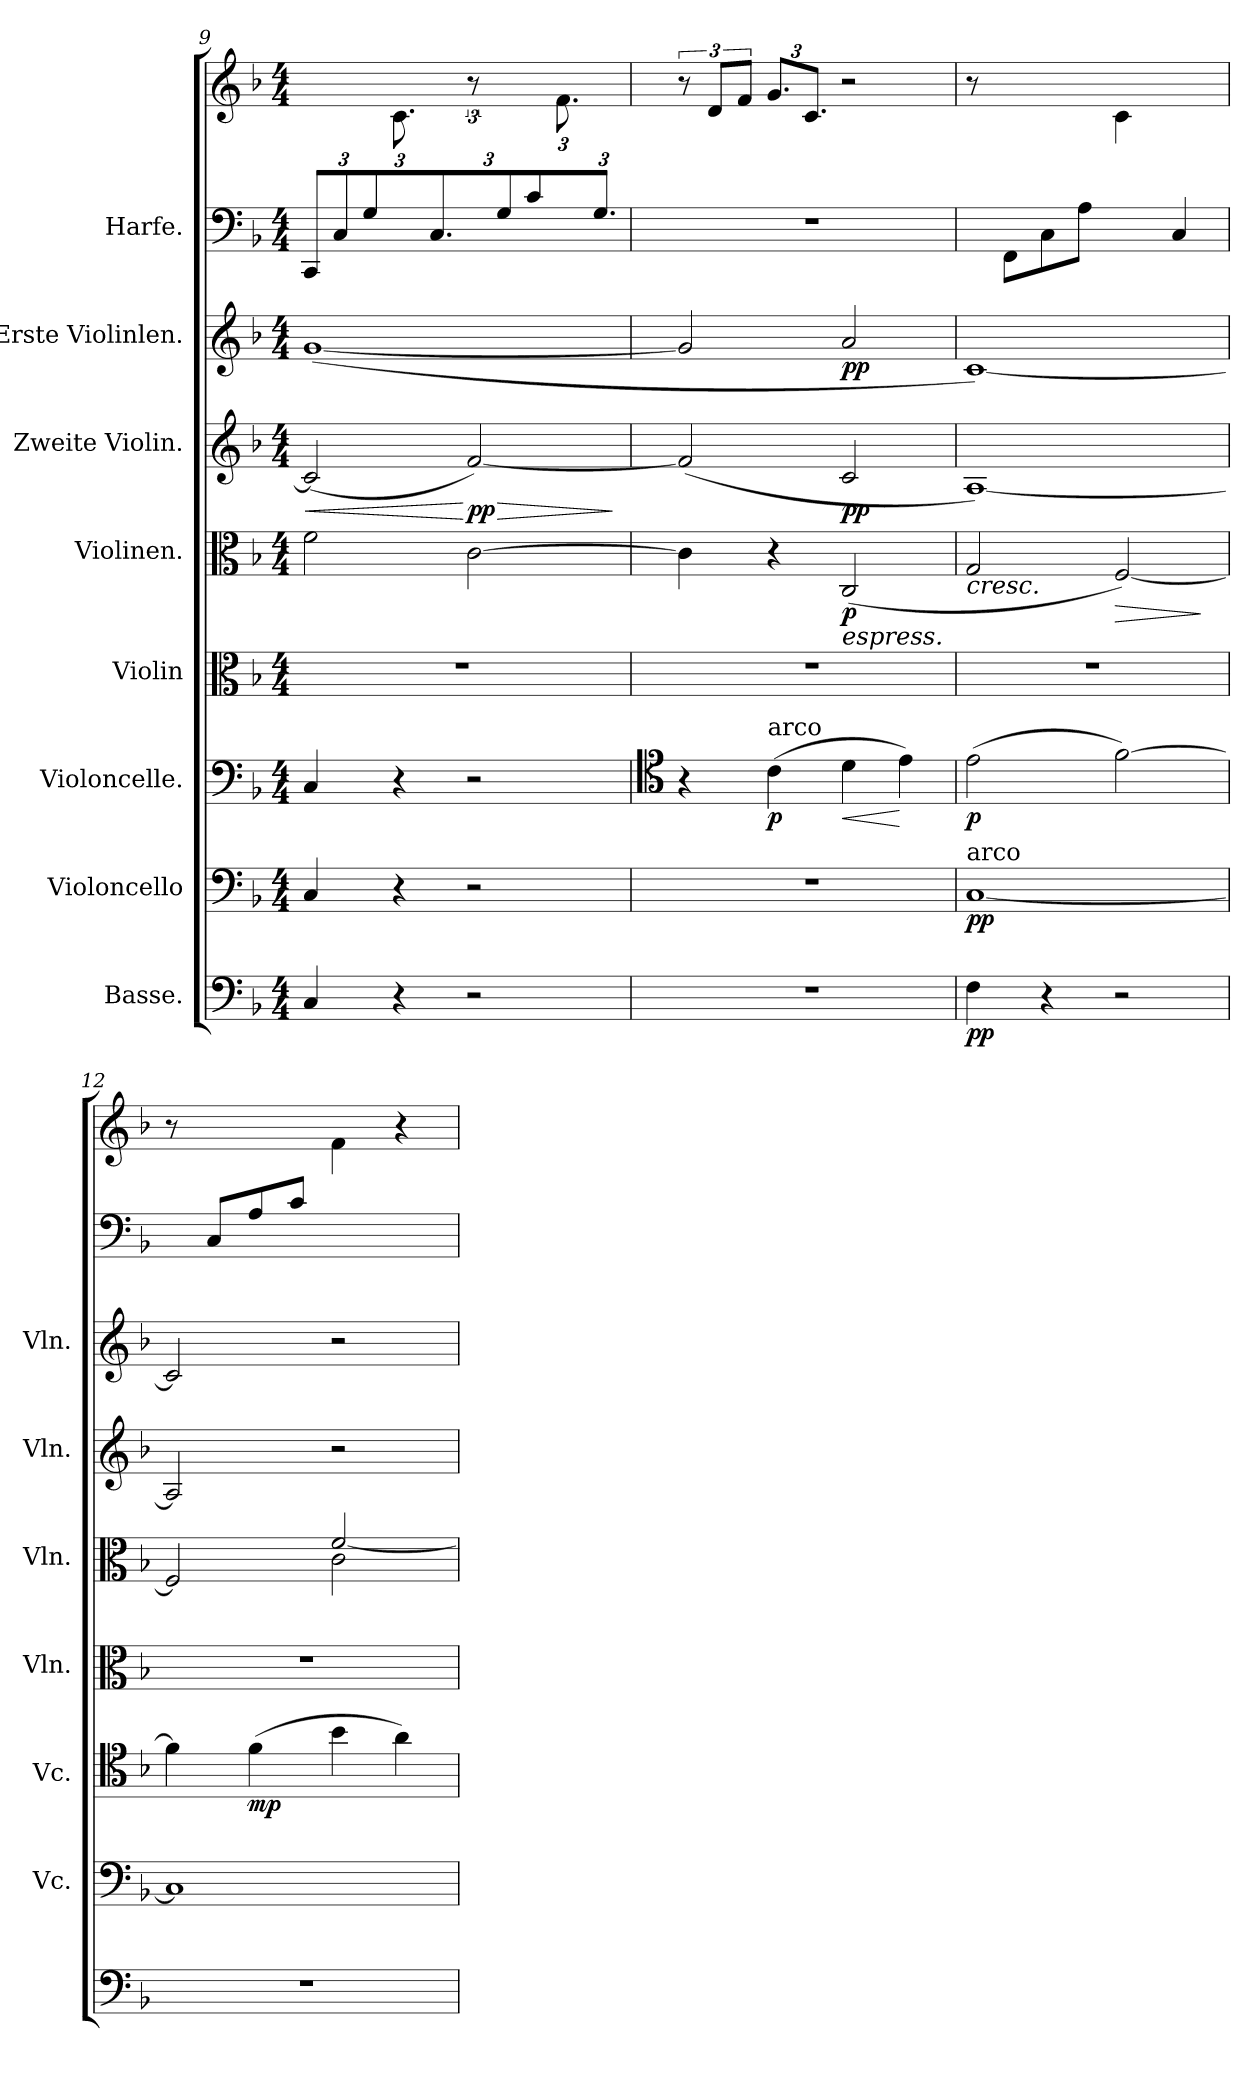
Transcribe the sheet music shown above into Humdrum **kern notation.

**kern	**dynam	**kern	**dynam	**kern	**dynam	**kern	**kern	**dynam	**kern	**dynam	**kern	**dynam	**kern	**kern
*part8	*part8	*part7	*part7	*part6	*part6	*part5	*part4	*part4	*part3	*part3	*part2	*part2	*part1	*part1
*staff9	*staff9	*staff8	*staff8	*staff7	*staff7	*staff6	*staff5	*staff5	*staff4	*staff4	*staff3	*staff3	*staff2	*staff1
*I"Basse.	*	*I"Violoncello	*	*I"Violoncelle.	*	*I"Violin	*I"Violinen.	*	*I"Zweite Violin.	*	*I"Erste Violinlen.	*	*I"Harfe.	*
*	*	*I'Vc.	*	*I'Vc.	*	*I'Vln.	*I'Vln.	*	*I'Vln.	*	*I'Vln.	*	*	*
*clefF4	*	*clefF4	*	*clefF4	*	*clefC3	*clefC3	*	*clefG2	*	*clefG2	*	*clefF4	*clefG2
*ITrd7c12	*	*	*	*	*	*	*	*	*	*	*	*	*	*
*k[b-]	*	*k[b-]	*	*k[b-]	*	*k[b-]	*k[b-]	*	*k[b-]	*	*k[b-]	*	*k[b-]	*k[b-]
*M4/4	*	*M4/4	*	*M4/4	*	*M4/4	*M4/4	*	*M4/4	*	*M4/4	*	*M4/4	*M4/4
*MM50	*	*MM50	*	*MM50	*	*MM50	*MM50	*	*MM50	*	*MM50	*	*MM50	*MM50
=9	=9	=9	=9	=9	=9	=9	=9	=9	=9	=9	=9	=9	=9	=9
!	!	!	!	!	!	!	!	!	!	!LO:HP:b	!	!	!	!
*	*	*	*	*	*	*	*	*	*	*	*	*	*Xbrackettup	*
*	*	*	*	*	*	*	*	*	*	*	*	*	*^	*
4CC/	.	4C/	.	4C/	.	1r	2f\	.	(2c/]	<	([1g	.	12CC/L	1ryy	4ryy
.	.	.	.	.	.	.	.	.	.	.	.	.	12C/	.	.
.	.	.	.	.	.	.	.	.	.	.	.	.	12G/J	.	.
*	*	*	*	*	*	*	*	*	*	*	*	*	*	*	*Xbrackettup
4r	.	4r	.	4r	.	.	.	.	.	.	.	.	8ryy	.	12.c\L
.	.	.	.	.	.	.	.	.	.	.	.	.	12.C/J	.	8ryy
!	!	!	!	!	!	!	!	!	!	!LO:HP:n=1:b	!	!	!	!	!
*	*	*	*	*	*	*	*	*	*	*	*	*	*	*	*brackettup
!	!	!	!	!	!	!	!	!	!	!LO:DY:n=1:b	!	!	!	!	!
2r	.	2r	.	2r	.	.	[2c\	.	[2f/)	[ > pp	.	.	12ryy	.	12r
.	.	.	.	.	.	.	.	.	.	.	.	.	12G\L	.	6ryy
.	.	.	.	.	.	.	.	.	.	.	.	.	12c\J	.	.
*	*	*	*	*	*	*	*	*	*	*	*	*	*	*	*Xbrackettup
.	.	.	.	.	.	.	.	.	.	.	.	.	8ryy	.	12.f\L
.	.	.	.	.	.	.	.	.	.	.	.	.	12.G/J	.	8ryy
*	*	*	*	*	*	*	*	*	*	*	*	*	*v	*v	*
.	.	.	.	.	.	.	.	.	.	]	.	.	.	.
=10	=10	=10	=10	=10	=10	=10	=10	=10	=10	=10	=10	=10	=10	=10
*	*	*	*	*clefC4	*	*	*	*	*	*	*	*	*	*
*	*	*	*	*	*	*	*	*	*	*	*	*	*	*brackettup
*	*	*	*	*	*	*	*	*	*	*	*	*	*	*MM40
1r	.	1r	.	4r	.	1r	4c\]	.	(>2f/]	.	2g/]	.	1r	12r
.	.	.	.	.	.	.	.	.	.	.	.	.	.	12d/L
.	.	.	.	.	.	.	.	.	.	.	.	.	.	12f/J
*	*	*	*	*	*	*	*	*	*	*	*	*	*	*Xbrackettup
!	!	!	!	!LO:TX:a:t=arco	!	!	!	!	!	!	!	!	!	!
!	!	!	!	!	!LO:DY:b	!	!	!	!	!	!	!	!	!
.	.	.	.	(4c\	p	.	4r	.	.	.	.	.	.	12.g/L
.	.	.	.	.	.	.	.	.	.	.	.	.	.	12.c/J
!	!	!	!	!	!	!	!LO:TX:b:i:t=espress.	!	!	!	!	!	!	!
!	!	!	!	!	!LO:HP:b	!	!	!LO:DY:b	!	!LO:DY:b	!	!LO:DY:b	!	!
.	.	.	.	4d\	<	.	(>2C/	p	2c/	pp	2a/	pp	.	2r
.	.	.	.	4e\)	[	.	.	.	.	.	.	.	.	.
=11	=11	=11	=11	=11	=11	=11	=11	=11	=11	=11	=11	=11	=11	=11
*	*	*	*	*	*	*	*	*	*	*	*	*	*	*MM55
!	!	!LO:TX:a:t=arco	!	!	!	!	!	!	!	!	!	!	!	!
!	!LO:DY:b	!	!LO:DY:b	!	!LO:DY:b	!	!	!LO:HP:b	!	!	!	!	!	!
*	*	*	*	*	*	*	*	*	*	*	*	*	*^	*
4FF\	pp	[1C	pp	(2e\	p	1r	2G/	<	[1A)	.	[1c)	.	8ryy	1ryy	8r
.	.	.	.	.	.	.	.	.	.	.	.	.	8FF\L	.	4.ryy
4r	.	.	.	.	.	.	.	.	.	.	.	.	8C\	.	.
.	.	.	.	.	.	.	.	.	.	.	.	.	8A\J	.	.
!	!	!	!	!	!	!	!	!LO:HP:b	!	!	!	!	!	!	!
2r	.	.	.	[2f\)	.	.	[2F/)	>	.	.	.	.	4ryy	.	4c\
.	.	.	.	.	.	.	.	.	.	.	.	.	4C/	.	4ryy
*	*	*	*	*	*	*	*	*	*	*	*	*	*v	*v	*
.	.	.	.	.	.	.	.	[ ]	.	.	.	.	.	.
!!LO:PB:g=z
=12	=12	=12	=12	=12	=12	=12	=12	=12	=12	=12	=12	=12	=12	=12
*	*	*	*	*	*	*	*^	*	*	*	*	*	*^	*
1r	.	1C]	.	4f\]	.	1r	2F/]	2ryy	.	2A/]	.	2c/]	.	8ryy	1ryy	8r
.	.	.	.	.	.	.	.	.	.	.	.	.	.	8C/L	.	4.ryy
!	!	!	!	!	!LO:DY:b	!	!	!	!	!	!	!	!	!	!	!
.	.	.	.	(4f\	mp	.	.	.	.	.	.	.	.	8A/	.	.
.	.	.	.	.	.	.	.	.	.	.	.	.	.	8c/J	.	.
.	.	.	.	4b-\	.	.	2c\	[2f/	.	2r	.	2r	.	2ryy	.	4f\
.	.	.	.	4a\)	.	.	.	.	.	.	.	.	.	.	.	4r
*	*	*	*	*	*	*	*v	*v	*	*	*	*	*	*v	*v	*
=	=	=	=	=	=	=	=	=	=	=	=	=	=	=
*-	*-	*-	*-	*-	*-	*-	*-	*-	*-	*-	*-	*-	*-	*-
